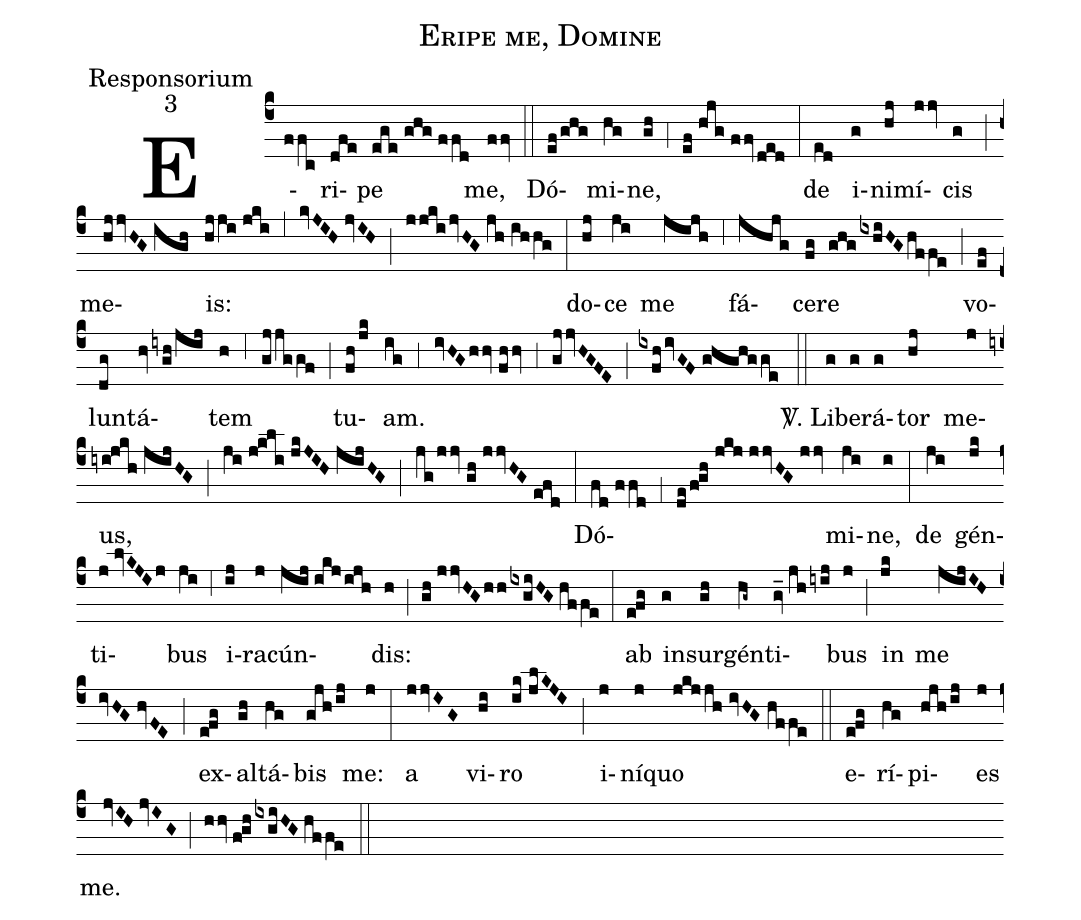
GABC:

name:Eripe me, Domine;
office-part:Responsorium;
mode:3;
%%
(c4) E(ffc)ri(dfe)pe(ege//ghg//ffd) me,(ffv) (::)
Dó(ef/ghg)mi(hg)ne,(gh) (,4) (ef//hjg//ffv/ded) (:)
de(ed) i(g)ni(hj)mí(jjv)cis(g) (;) me(hjjvHG//igh)is:(hjji//jki) (,5) (kvJIH//jvIH) (;) (jjki/jvHG//jh//ihhg) (:)
do(hj)ce(ji) me(jijh) (,6) fá(jhjg)ce(fg)re(ghg/ixhiHG/hffe) (;) vo(ef)lun(dg)tá(hv/iygh/jij)tem(h) (,6) (gjjggf) (;) tu(fh/jk)am.(ig) (,3) (ivHG/hhv//fhhv) (,3) (gjjvHGFE) (;) (ixfh/ivGF//ghghgge) (::)

<sp>V/</sp>. Li(g)be(g)rá(g)tor(hj) me(j)us,(iyi!jkh//jijHG) (;) (ji//j!kli//jkJIH//jijHG) (;) (jg/jjv//gh//jjvHG//efd) (:)
Dó(fd//ffd)(,1)(de/f!gh//jkj//jjvHG//jjv)mi(ji)ne,(i) (:)
de(ji) gén(jk)ti(j//lvKJIj)bus(ji) (,6) i(ij)ra(j)cún(jij//ikj/ijh)dis:(h) (;) (gh//jjvHG/hh/ixgiHG//hffe) (:)
ab(e!fg) in(g)sur(gh)gén(hg~)ti(gv_//jh/iyij)bus(j) (;) in(jk) me(jijIH//ivHG//hvFE) (;) ex(e!fg)al(gh)tá(hg)bis(gjh/ij) me:(j) (:)
a(jjvIG) vi(hi)ro(ik//jlKJI) (;) i(j)ní(j)quo(jkjjh//ivHG//hffe) (::)
e(e!fg)rí(hg)pi(hjh/ij)es(j) me.(jvIH//jvIG) (;) (hhv//f!gh/ixgiHG//hffe) (::)
